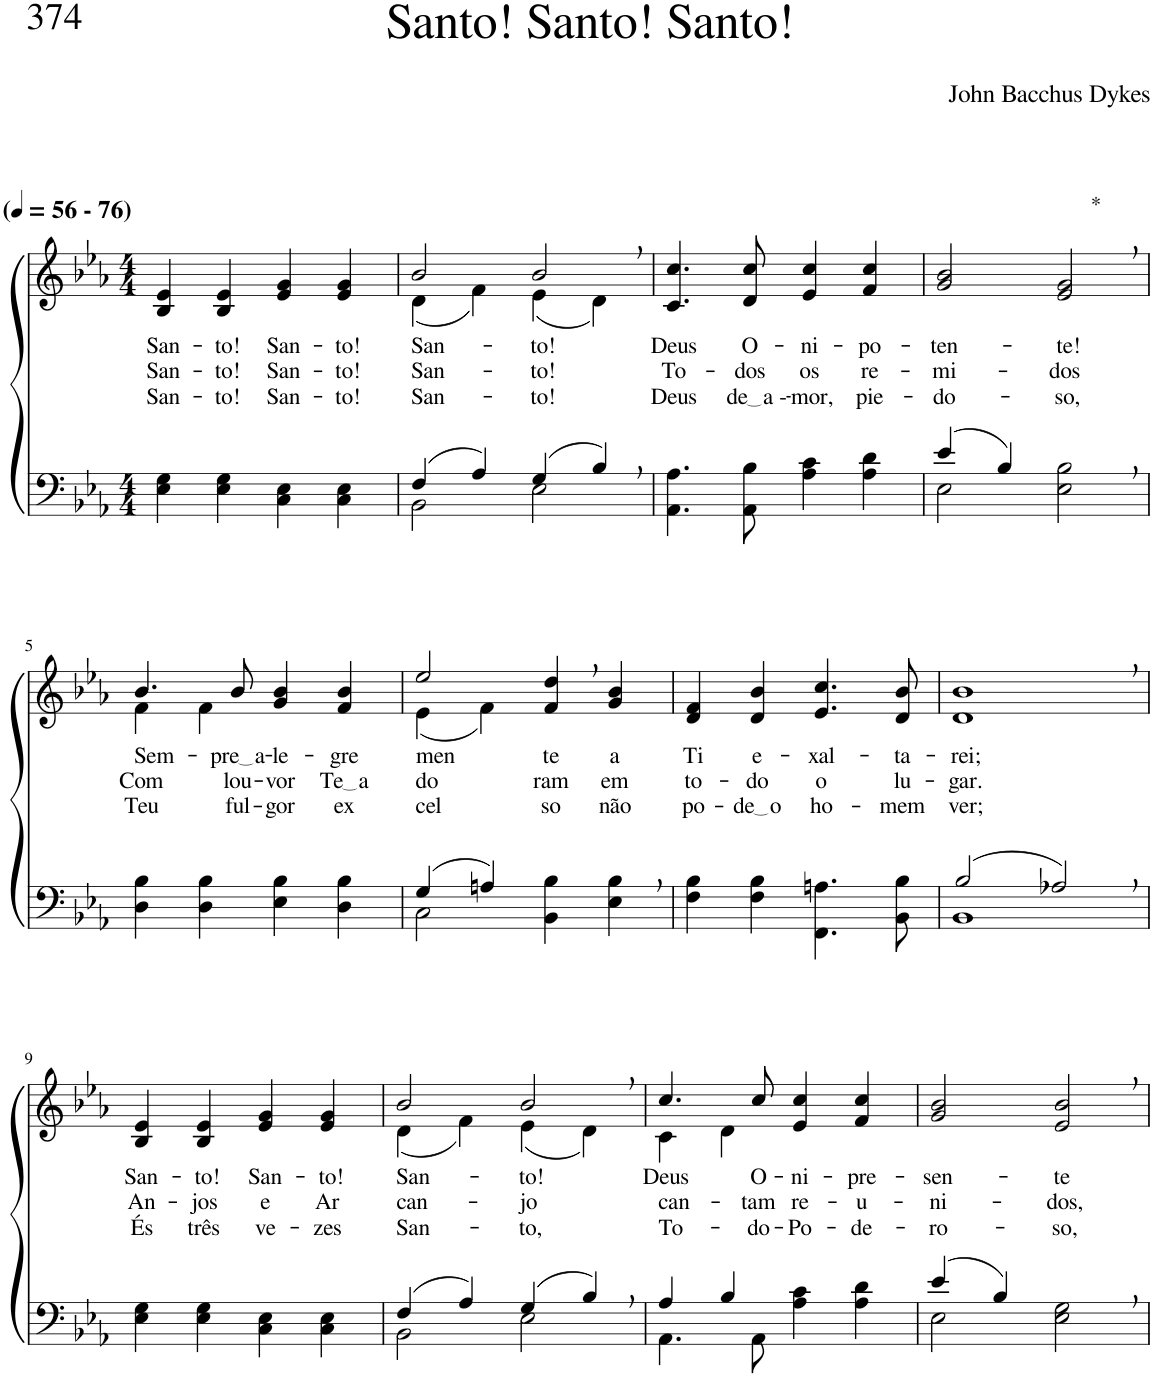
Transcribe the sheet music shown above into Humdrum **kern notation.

**kern	**kern	**text	**text	**text
*part2	*part1	*part1	*part1	*part1
*staff2	*staff1	*staff1	*staff1	*staff1
*I"Parte III e IV	*I"Parte I e II	*	*	*
*clefF4	*clefG2	*	*	*
*k[b-e-a-]	*k[b-e-a-]	*	*	*
*M4/4	*M4/4	*	*	*
*MM56	*MM56	*	*	*
=1	=1	=1	=1	=1
!	!LO:TX:a:B:t=(	!	!	!
!	!LO:TX:a:B:t=- 76)	!	!	!
!	!	!LO:LY:b	!LO:LY:b	!LO:LY:b
4E-\ 4G\	4B-/ 4e-/	San-	San-	San-
!	!	!LO:LY:b	!LO:LY:b	!LO:LY:b
4E-\ 4G\	4B-/ 4e-/	-to!	-to!	-to!
!	!	!LO:LY:b	!LO:LY:b	!LO:LY:b
4C\ 4E-\	4e-/ 4g/	San-	San-	San-
!	!	!LO:LY:b	!LO:LY:b	!LO:LY:b
4C\ 4E-\	4e-/ 4g/	-to!	-to!	-to!
=2	=2	=2	=2	=2
*^	*^	*	*	*
!	!	!	!	!LO:LY:b	!LO:LY:b	!LO:LY:b
(4F/	2BB-\	2b-/	(4d\	San-	San-	San-
4A-/)	.	.	4f\)	.	.	.
!	!	!	!	!LO:LY:b	!LO:LY:b	!LO:LY:b
(4G/	2E-\	2b-,/	(4e-\	-to!	-to!	-to!
4B-,/)	.	.	4d\)	.	.	.
*v	*v	*	*	*	*	*
=3	=3	=3	=3	=3	=3
!	!	!	!LO:LY:b	!LO:LY:b	!LO:LY:b
*	*v	*v	*	*	*
4.AA-\ 4.A-\	4.c/ 4.cc/	Deus	To-	Deus
!	!	!LO:LY:b	!LO:LY:b	!LO:LY:b
8AA-\ 8B-\	8d/ 8cc/	O-	-dos	de a -
!	!	!LO:LY:b	!LO:LY:b	!LO:LY:b
4A-\ 4c\	4e-/ 4cc/	-ni-	os	-mor,
!	!	!LO:LY:b	!LO:LY:b	!LO:LY:b
4A-\ 4d\	4f/ 4cc/	-po-	re-	pie-
=4	=4	=4	=4	=4
*^	*	*	*	*
!	!	!	!LO:LY:b	!LO:LY:b	!LO:LY:b
(4e-/	2E-\	2g/ 2b-/	-ten-	-mi-	-do-
4B-/)	.	.	.	.	.
!	!	!LO:TX:a:t=*	!	!	!
!	!	!	!LO:LY:b	!LO:LY:b	!LO:LY:b
2ryy	2E-\ 2B-\	2e-/, 2g/,	-te!	-dos	-so,
!!LO:LB:g=z
=5	=5	=5	=5	=5	=5
*	*	*^	*	*	*
!	!	!	!	!LO:LY:b	!LO:LY:b	!LO:LY:b
*v	*v	*	*	*	*	*
4D\ 4B-\	4.b-/	4f\	Sem-	Com	Teu
4D\ 4B-\	.	4f\	.	.	.
!	!	!	!LO:LY:b	!LO:LY:b	!LO:LY:b
.	8b-/	.	pre a	lou-	ful-
!	!	!	!LO:LY:b	!LO:LY:b	!LO:LY:b
4E-\ 4B-\	4g/ 4b-/	2ryy	-le-	-vor	-gor
!	!	!	!LO:LY:b	!LO:LY:b	!LO:LY:b
4D\ 4B-\	4f/ 4b-/	.	-gre-	Te a	ex-
=6	=6	=6	=6	=6	=6
*^	*	*	*	*	*
!	!	!	!	!LO:LY:b	!LO:LY:b	!LO:LY:b
(4G/	2C\	2ee-/	(4e-\	-men-	do-	-cel-
4An/)	.	.	4f\)	.	.	.
!	!	!	!	!LO:LY:b	!LO:LY:b	!LO:LY:b
2ryy	4BB-\ 4B-\	4f/, 4dd/,	2ryy	-te	-ram	-so
!	!	!	!	!LO:LY:b	!LO:LY:b	!LO:LY:b
.	4E-\ 4B-\	4g/ 4b-/	.	a	em	não
*	*	*v	*v	*	*	*
=7	=7	=7	=7	=7	=7
!	!	!	!LO:LY:b	!LO:LY:b	!LO:LY:b
*v	*v	*	*	*	*
4F\ 4B-\	4d/ 4f/	Ti	to-	po-
!	!	!LO:LY:b	!LO:LY:b	!LO:LY:b
4F\ 4B-\	4d/ 4b-/	e-	-do	de o
!	!	!LO:LY:b	!LO:LY:b	!LO:LY:b
4.FF\ 4.An\	4.e-/ 4.cc/	-xal-	o	ho-
!	!	!LO:LY:b	!LO:LY:b	!LO:LY:b
8BB-\ 8B-\	8d/ 8b-/	-ta-	lu-	-mem
=8	=8	=8	=8	=8
*^	*	*	*	*
!	!	!	!LO:LY:b	!LO:LY:b	!LO:LY:b
(2B-/	1BB-	1d, 1b-,	-rei;	-gar.	ver;
2A-X,/)	.	.	.	.	.
*v	*v	*	*	*	*
!!LO:LB:g=z
=9	=9	=9	=9	=9
!	!	!LO:LY:b	!LO:LY:b	!LO:LY:b
4E-\ 4G\	4B-/ 4e-/	San-	An-	És
!	!	!LO:LY:b	!LO:LY:b	!LO:LY:b
4E-\ 4G\	4B-/ 4e-/	-to!	-jos	três
!	!	!LO:LY:b	!LO:LY:b	!LO:LY:b
4C\ 4E-\	4e-/ 4g/	San-	e	ve-
!	!	!LO:LY:b	!LO:LY:b	!LO:LY:b
4C\ 4E-\	4e-/ 4g/	-to!	Ar-	-zes
=10	=10	=10	=10	=10
*^	*^	*	*	*
!	!	!	!	!LO:LY:b	!LO:LY:b	!LO:LY:b
(4F/	2BB-\	2b-/	(4d\	San-	-can-	San-
4A-/)	.	.	4f\)	.	.	.
!	!	!	!	!LO:LY:b	!LO:LY:b	!LO:LY:b
(4G/	2E-\	2b-,/	(4e-\	-to!	-jo	-to,
4B-,/)	.	.	4d\)	.	.	.
=11	=11	=11	=11	=11	=11	=11
!	!	!	!	!LO:LY:b	!LO:LY:b	!LO:LY:b
4A-/	4.AA-\	4.cc/	4c\	Deus	can-	To-
4B-/	.	.	4d\	.	.	.
!	!	!	!	!LO:LY:b	!LO:LY:b	!LO:LY:b
.	8AA-\	8cc/	.	O-	-tam	-do-
!	!	!	!	!LO:LY:b	!LO:LY:b	!LO:LY:b
2ryy	4A-\ 4c\	4e-/ 4cc/	2ryy	-ni-	re-	-Po-
!	!	!	!	!LO:LY:b	!LO:LY:b	!LO:LY:b
.	4A-\ 4d\	4f/ 4cc/	.	-pre-	-u-	-de-
*	*	*v	*v	*	*	*
=12	=12	=12	=12	=12	=12
!	!	!	!LO:LY:b	!LO:LY:b	!LO:LY:b
(4e-/	2E-\	2g/ 2b-/	-sen-	-ni-	-ro-
4B-/)	.	.	.	.	.
!	!	!	!LO:LY:b	!LO:LY:b	!LO:LY:b
2ryy	2E-\ 2G\	2e-/, 2b-/,	-te	-dos,	-so,
*v	*v	*	*	*	*
=	=	=	=	=
*-	*-	*-	*-	*-
